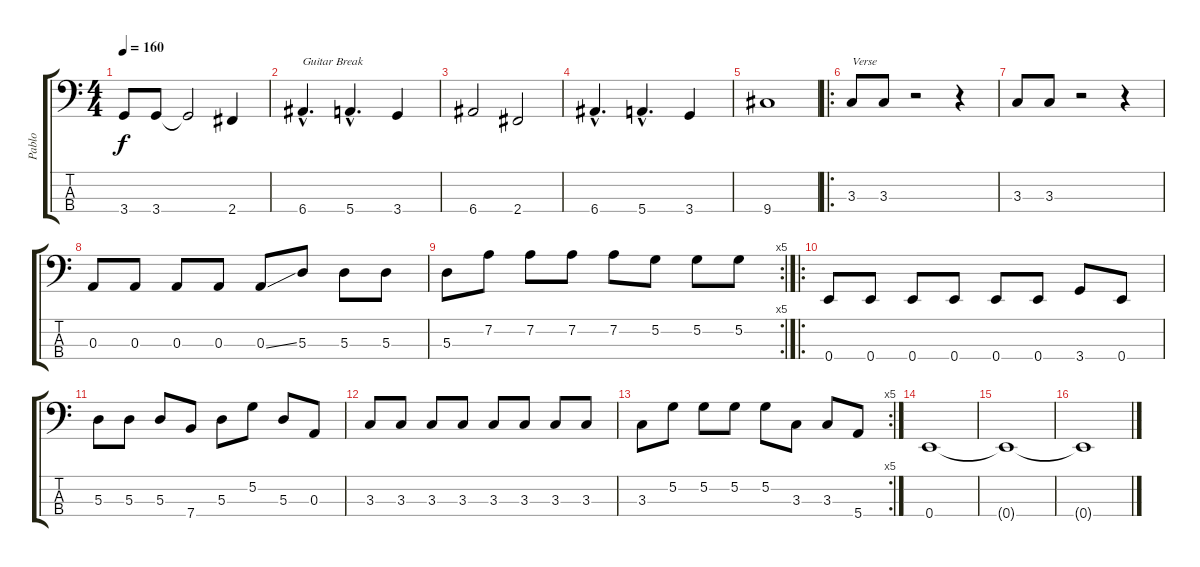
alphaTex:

\track ("Pablo" "Pablo") {instrument electricbasspick}
\staff {score tabs}
\tuning (G2 D2 A1 E1) {hide}
\ts (4 4)
\tempo 160
\clef f4
\ks c
3.4.8{dy f} 3.4.8 3.4{t}.2 2.4.4 |
6.4{hac}.4{d txt "Guitar Break"} 5.4{hac}.4{d} 3.4.4 |
6.4.2 2.4.2 |
6.4{hac}.4{d} 5.4{hac}.4{d} 3.4.4 |
9.4.1 |
\ro
3.3.8{txt "Verse"} 3.3.8 r.2 r.4 |
3.3.8 3.3.8 r.2 r.4 |
0.3.8 0.3.8 0.3.8 0.3.8 0.3{ss}.8 5.3.8 5.3.8 5.3.8 |
\rc 5
5.3.8 7.2.8 7.2.8 7.2.8 7.2.8 5.2.8 5.2.8 5.2.8 |
\ro
0.4.8 0.4.8 0.4.8 0.4.8 0.4.8 0.4.8 3.4.8 0.4.8 |
5.3.8 5.3.8 5.3.8 7.4.8 5.3.8 5.2.8 5.3.8 0.3.8 |
3.3.8 3.3.8 3.3.8 3.3.8 3.3.8 3.3.8 3.3.8 3.3.8 |
\rc 5
3.3.8 5.2.8 5.2.8 5.2.8 5.2.8 3.3.8 3.3.8 5.4.8 |
0.4.1 |
0.4{t}.1 |
0.4{t}.1
